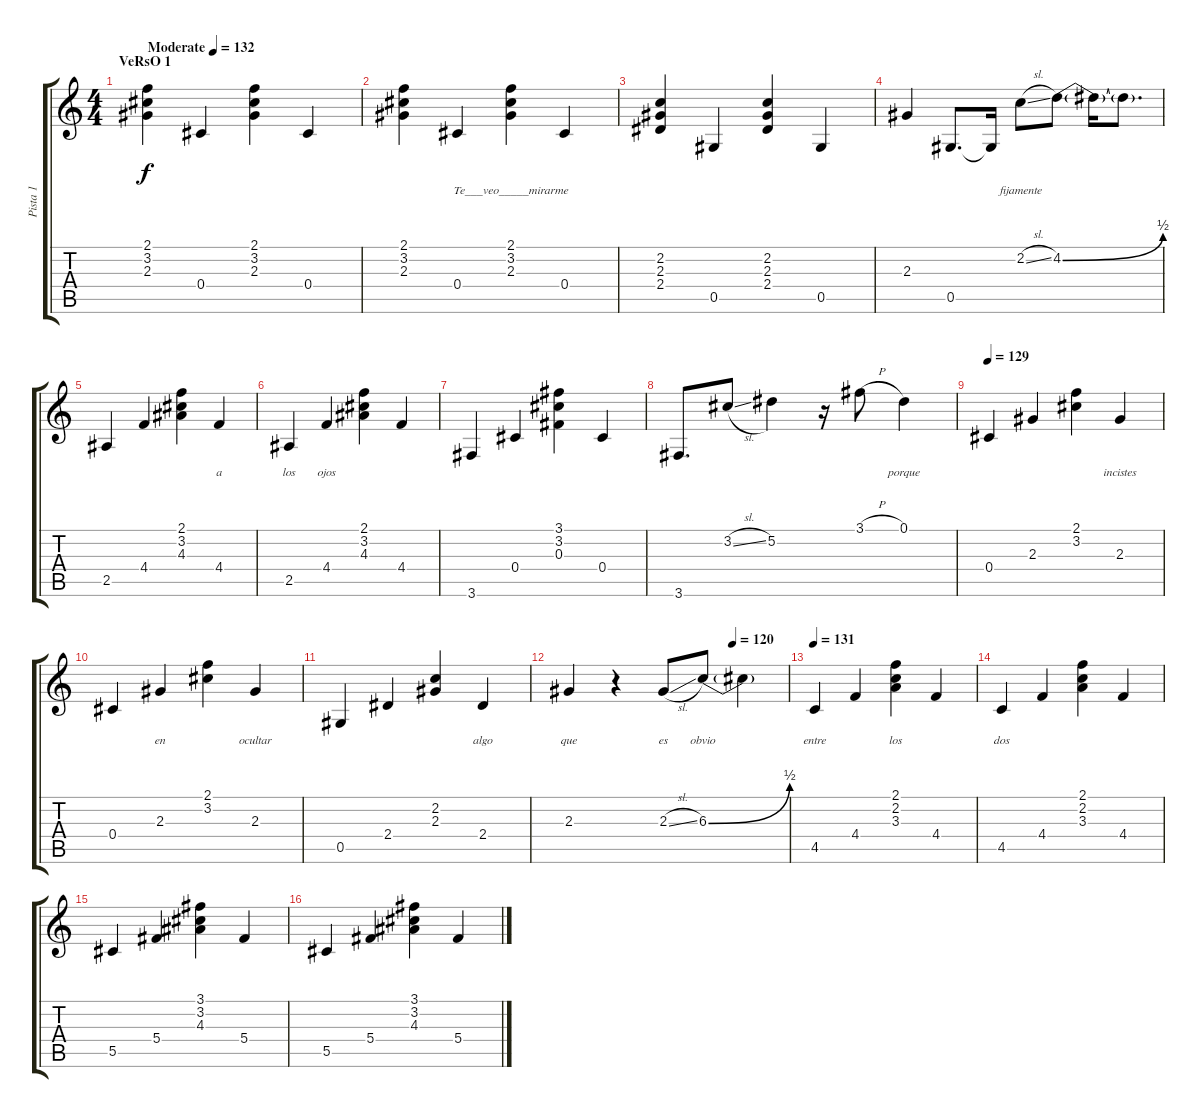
\track ("Pista 1" "Pista 1") {instrument acousticguitarsteel}
\staff {score tabs}
\tuning (Eb4 Bb3 Gb3 Db3 Ab2 Eb2) {hide}
\ts (4 4)
\section ("" "VeRsO 1")
\tempo (132 "Moderate")
\clef g2
\ks c
(2.1 3.2 2.3).4{dy f instrument acousticguitarsteel} 0.4.4 (2.1 3.2 2.3).4 0.4.4 |
(2.1 3.2 2.3).4{lyrics (0 "") lyrics (1 "") lyrics (2 "") lyrics (3 "") lyrics (4 "")} 0.4.4{lyrics (0 "") lyrics (1 "") lyrics (2 "") lyrics (3 "") lyrics (4 "")} (2.1 3.2 2.3).4{lyrics (0 "Te___veo_____mirarme") lyrics (1 "") lyrics (2 "") lyrics (3 "") lyrics (4 "")} 0.4.4{lyrics (0 "") lyrics (1 "") lyrics (2 "") lyrics (3 "") lyrics (4 "")} |
(2.2 2.3 2.4).4{lyrics (0 "") lyrics (1 "") lyrics (2 "") lyrics (3 "") lyrics (4 "")} 0.5.4{lyrics (0 "") lyrics (1 "") lyrics (2 "") lyrics (3 "") lyrics (4 "")} (2.2 2.3 2.4).4{lyrics (0 "") lyrics (1 "") lyrics (2 "") lyrics (3 "") lyrics (4 "")} 0.5.4{lyrics (0 "") lyrics (1 "") lyrics (2 "") lyrics (3 "") lyrics (4 "")} |
2.3.4{lyrics (0 "") lyrics (1 "") lyrics (2 "") lyrics (3 "") lyrics (4 "")} 0.5.8{d lyrics (0 "") lyrics (1 "") lyrics (2 "") lyrics (3 "") lyrics (4 "")} 0.5{t}.16{lyrics (0 "") lyrics (1 "") lyrics (2 "") lyrics (3 "") lyrics (4 "")} 2.2{sl}.8{lyrics (0 "fijamente") lyrics (1 "") lyrics (2 "") lyrics (3 "") lyrics (4 "")} 4.2{be (bend 0 0 60 2)}.8{lyrics (0 "") lyrics (1 "") lyrics (2 "") lyrics (3 "") lyrics (4 "")} 4.2{t}.16{lyrics (0 "") lyrics (1 "") lyrics (2 "") lyrics (3 "") lyrics (4 "")} 4.2{t}.8{d lyrics (0 "") lyrics (1 "") lyrics (2 "") lyrics (3 "") lyrics (4 "")} |
2.5.4{lyrics (0 "") lyrics (1 "") lyrics (2 "") lyrics (3 "") lyrics (4 "")} 4.4.4{lyrics (0 "") lyrics (1 "") lyrics (2 "") lyrics (3 "") lyrics (4 "")} (2.1 3.2 4.3).4{lyrics (0 "") lyrics (1 "") lyrics (2 "") lyrics (3 "") lyrics (4 "")} 4.4.4{lyrics (0 "a") lyrics (1 "") lyrics (2 "") lyrics (3 "") lyrics (4 "")} |
2.5.4{lyrics (0 "los") lyrics (1 "") lyrics (2 "") lyrics (3 "") lyrics (4 "")} 4.4.4{lyrics (0 "ojos") lyrics (1 "") lyrics (2 "") lyrics (3 "") lyrics (4 "")} (2.1 3.2 4.3).4{lyrics (0 "") lyrics (1 "") lyrics (2 "") lyrics (3 "") lyrics (4 "")} 4.4.4{lyrics (0 "") lyrics (1 "") lyrics (2 "") lyrics (3 "") lyrics (4 "")} |
3.6.4{lyrics (0 "") lyrics (1 "") lyrics (2 "") lyrics (3 "") lyrics (4 "")} 0.4.4{lyrics (0 "") lyrics (1 "") lyrics (2 "") lyrics (3 "") lyrics (4 "")} (3.1 3.2 0.3).4{lyrics (0 "") lyrics (1 "") lyrics (2 "") lyrics (3 "") lyrics (4 "")} 0.4.4{lyrics (0 "") lyrics (1 "") lyrics (2 "") lyrics (3 "") lyrics (4 "")} |
3.6.8{d lyrics (0 "") lyrics (1 "") lyrics (2 "") lyrics (3 "") lyrics (4 "")} 3.2{sl}.8{lyrics (0 "") lyrics (1 "") lyrics (2 "") lyrics (3 "") lyrics (4 "")} 5.2.4{lyrics (0 "") lyrics (1 "") lyrics (2 "") lyrics (3 "") lyrics (4 "")} r.16 3.1{h}.8{lyrics (0 "") lyrics (1 "") lyrics (2 "") lyrics (3 "") lyrics (4 "")} 0.1.4{lyrics (0 "porque") lyrics (1 "") lyrics (2 "") lyrics (3 "") lyrics (4 "")} |
\tempo 129
0.4.4{lyrics (0 "") lyrics (1 "") lyrics (2 "") lyrics (3 "") lyrics (4 "")} 2.3.4{lyrics (0 "") lyrics (1 "") lyrics (2 "") lyrics (3 "") lyrics (4 "")} (2.1 3.2).4{lyrics (0 "") lyrics (1 "") lyrics (2 "") lyrics (3 "") lyrics (4 "")} 2.3.4{lyrics (0 "incistes") lyrics (1 "") lyrics (2 "") lyrics (3 "") lyrics (4 "")} |
0.4.4{lyrics (0 "") lyrics (1 "") lyrics (2 "") lyrics (3 "") lyrics (4 "")} 2.3.4{lyrics (0 "en") lyrics (1 "") lyrics (2 "") lyrics (3 "") lyrics (4 "")} (2.1 3.2).4{lyrics (0 "") lyrics (1 "") lyrics (2 "") lyrics (3 "") lyrics (4 "")} 2.3.4{lyrics (0 "ocultar") lyrics (1 "") lyrics (2 "") lyrics (3 "") lyrics (4 "")} |
0.5.4{lyrics (0 "") lyrics (1 "") lyrics (2 "") lyrics (3 "") lyrics (4 "")} 2.4.4{lyrics (0 "") lyrics (1 "") lyrics (2 "") lyrics (3 "") lyrics (4 "")} (2.2 2.3).4{lyrics (0 "") lyrics (1 "") lyrics (2 "") lyrics (3 "") lyrics (4 "")} 2.4.4{lyrics (0 "algo") lyrics (1 "") lyrics (2 "") lyrics (3 "") lyrics (4 "")} |
\tempo (120 0.75)
2.3.4{lyrics (0 "que") lyrics (1 "") lyrics (2 "") lyrics (3 "") lyrics (4 "")} r.4 2.3{sl}.8{lyrics (0 "es") lyrics (1 "") lyrics (2 "") lyrics (3 "") lyrics (4 "")} 6.3{be (bend 0 0 60 2)}.8{lyrics (0 "obvio") lyrics (1 "") lyrics (2 "") lyrics (3 "") lyrics (4 "")} 6.3{t}.4{lyrics (0 "") lyrics (1 "") lyrics (2 "") lyrics (3 "") lyrics (4 "")} |
\tempo 131
4.5.4{lyrics (0 "entre") lyrics (1 "") lyrics (2 "") lyrics (3 "") lyrics (4 "")} 4.4.4{lyrics (0 "") lyrics (1 "") lyrics (2 "") lyrics (3 "") lyrics (4 "")} (2.1 2.2 3.3).4{lyrics (0 "los") lyrics (1 "") lyrics (2 "") lyrics (3 "") lyrics (4 "")} 4.4.4{lyrics (0 "") lyrics (1 "") lyrics (2 "") lyrics (3 "") lyrics (4 "")} |
4.5.4{lyrics (0 "dos") lyrics (1 "") lyrics (2 "") lyrics (3 "") lyrics (4 "")} 4.4.4{lyrics (0 "") lyrics (1 "") lyrics (2 "") lyrics (3 "") lyrics (4 "")} (2.1 2.2 3.3).4{lyrics (0 "") lyrics (1 "") lyrics (2 "") lyrics (3 "") lyrics (4 "")} 4.4.4{lyrics (0 "") lyrics (1 "") lyrics (2 "") lyrics (3 "") lyrics (4 "")} |
5.5.4{lyrics (0 "") lyrics (1 "") lyrics (2 "") lyrics (3 "") lyrics (4 "")} 5.4.4{lyrics (0 "") lyrics (1 "") lyrics (2 "") lyrics (3 "") lyrics (4 "")} (3.1 3.2 4.3).4{lyrics (0 "") lyrics (1 "") lyrics (2 "") lyrics (3 "") lyrics (4 "")} 5.4.4{lyrics (0 "") lyrics (1 "") lyrics (2 "") lyrics (3 "") lyrics (4 "")} |
5.5.4{lyrics (0 "") lyrics (1 "") lyrics (2 "") lyrics (3 "") lyrics (4 "")} 5.4.4{lyrics (0 "") lyrics (1 "") lyrics (2 "") lyrics (3 "") lyrics (4 "")} (3.1 3.2 4.3).4{lyrics (0 "") lyrics (1 "") lyrics (2 "") lyrics (3 "") lyrics (4 "")} 5.4.4{lyrics (0 "") lyrics (1 "") lyrics (2 "") lyrics (3 "") lyrics (4 "")}
